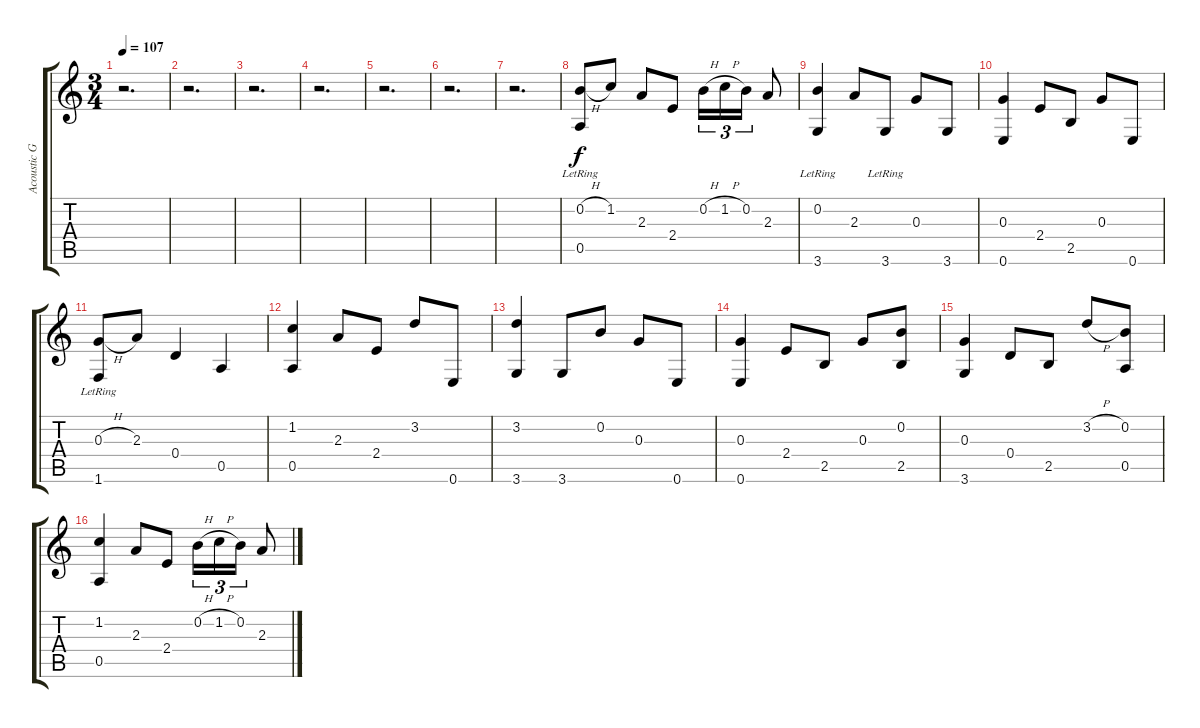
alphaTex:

\track ("Acoustic Guitar" "Acoustic G") {instrument acousticguitarsteel}
\staff {score tabs}
\tuning (E4 B3 G3 D3 A2 E2) {hide}
\ts (3 4)
\tempo 107
\clef g2
\ks c
r.2{d dy f} |
r.2{d} |
r.2{d} |
r.2{d} |
r.2{d} |
r.2{d} |
r.2{d} |
(0.2{h} 0.5{lr}).8 1.2.8 2.3.8 2.4.8 0.2{h}.16{tu (3 2)} 1.2{h}.16{tu (3 2)} 0.2.16{tu (3 2)} 2.3.8 |
(0.2 3.6{lr}).4 2.3.8 3.6{lr}.8 0.3.8 3.6.8 |
(0.3 0.6).4 2.4.8 2.5.8 0.3.8 0.6.8 |
(0.3{h} 1.6{lr}).8 2.3.8 0.4.4 0.5.4 |
(1.2 0.5).4 2.3.8 2.4.8 3.2.8 0.6.8 |
(3.2 3.6).4 3.6.8 0.2.8 0.3.8 0.6.8 |
(0.3 0.6).4 2.4.8 2.5.8 0.3.8 (0.2 2.5).8 |
(0.3 3.6).4 0.4.8 2.5.8 3.2{h}.8 (0.2 0.5).8 |
(1.2 0.5).4 2.3.8 2.4.8 0.2{h}.16{tu (3 2)} 1.2{h}.16{tu (3 2)} 0.2.16{tu (3 2)} 2.3.8
